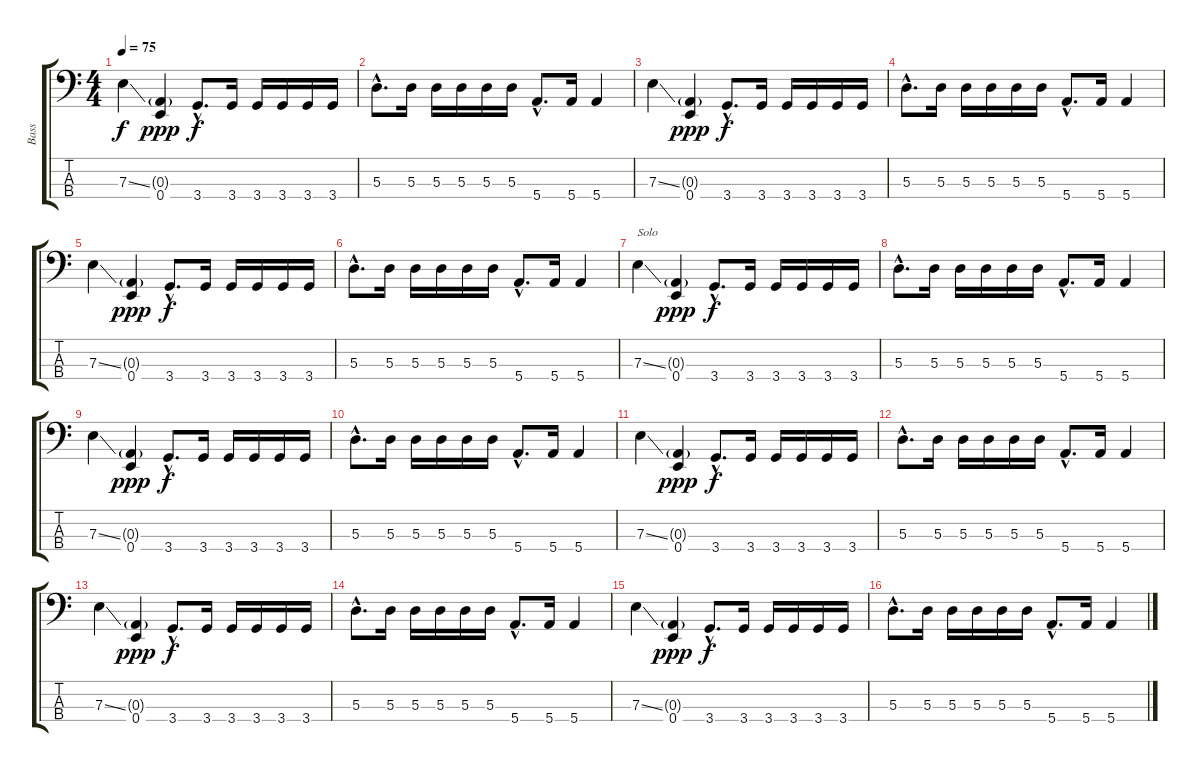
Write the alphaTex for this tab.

\track ("Bass" "Bass") {instrument electricbassfinger}
\staff {score tabs}
\tuning (G2 D2 A1 E1) {hide}
\ts (4 4)
\tempo 75
\clef f4
\ks c
7.3{ss}.4{dy f} (0.3{g} 0.4).4{dy ppp} 3.4{hac}.8{d dy f} 3.4.16 3.4.16 3.4.16 3.4.16 3.4.16 |
5.3{hac}.8{d} 5.3.16 5.3.16 5.3.16 5.3.16 5.3.16 5.4{hac}.8{d} 5.4.16 5.4.4 |
7.3{ss}.4 (0.3{g} 0.4).4{dy ppp} 3.4{hac}.8{d dy f} 3.4.16 3.4.16 3.4.16 3.4.16 3.4.16 |
5.3{hac}.8{d} 5.3.16 5.3.16 5.3.16 5.3.16 5.3.16 5.4{hac}.8{d} 5.4.16 5.4.4 |
7.3{ss}.4 (0.3{g} 0.4).4{dy ppp} 3.4{hac}.8{d dy f} 3.4.16 3.4.16 3.4.16 3.4.16 3.4.16 |
5.3{hac}.8{d} 5.3.16 5.3.16 5.3.16 5.3.16 5.3.16 5.4{hac}.8{d} 5.4.16 5.4.4 |
7.3{ss}.4{txt "Solo"} (0.3{g} 0.4).4{dy ppp} 3.4{hac}.8{d dy f} 3.4.16 3.4.16 3.4.16 3.4.16 3.4.16 |
5.3{hac}.8{d} 5.3.16 5.3.16 5.3.16 5.3.16 5.3.16 5.4{hac}.8{d} 5.4.16 5.4.4 |
7.3{ss}.4 (0.3{g} 0.4).4{dy ppp} 3.4{hac}.8{d dy f} 3.4.16 3.4.16 3.4.16 3.4.16 3.4.16 |
5.3{hac}.8{d} 5.3.16 5.3.16 5.3.16 5.3.16 5.3.16 5.4{hac}.8{d} 5.4.16 5.4.4 |
7.3{ss}.4 (0.3{g} 0.4).4{dy ppp} 3.4{hac}.8{d dy f} 3.4.16 3.4.16 3.4.16 3.4.16 3.4.16 |
5.3{hac}.8{d} 5.3.16 5.3.16 5.3.16 5.3.16 5.3.16 5.4{hac}.8{d} 5.4.16 5.4.4 |
7.3{ss}.4 (0.3{g} 0.4).4{dy ppp} 3.4{hac}.8{d dy f} 3.4.16 3.4.16 3.4.16 3.4.16 3.4.16 |
5.3{hac}.8{d} 5.3.16 5.3.16 5.3.16 5.3.16 5.3.16 5.4{hac}.8{d} 5.4.16 5.4.4 |
7.3{ss}.4 (0.3{g} 0.4).4{dy ppp} 3.4{hac}.8{d dy f} 3.4.16 3.4.16 3.4.16 3.4.16 3.4.16 |
5.3{hac}.8{d} 5.3.16 5.3.16 5.3.16 5.3.16 5.3.16 5.4{hac}.8{d} 5.4.16 5.4.4
